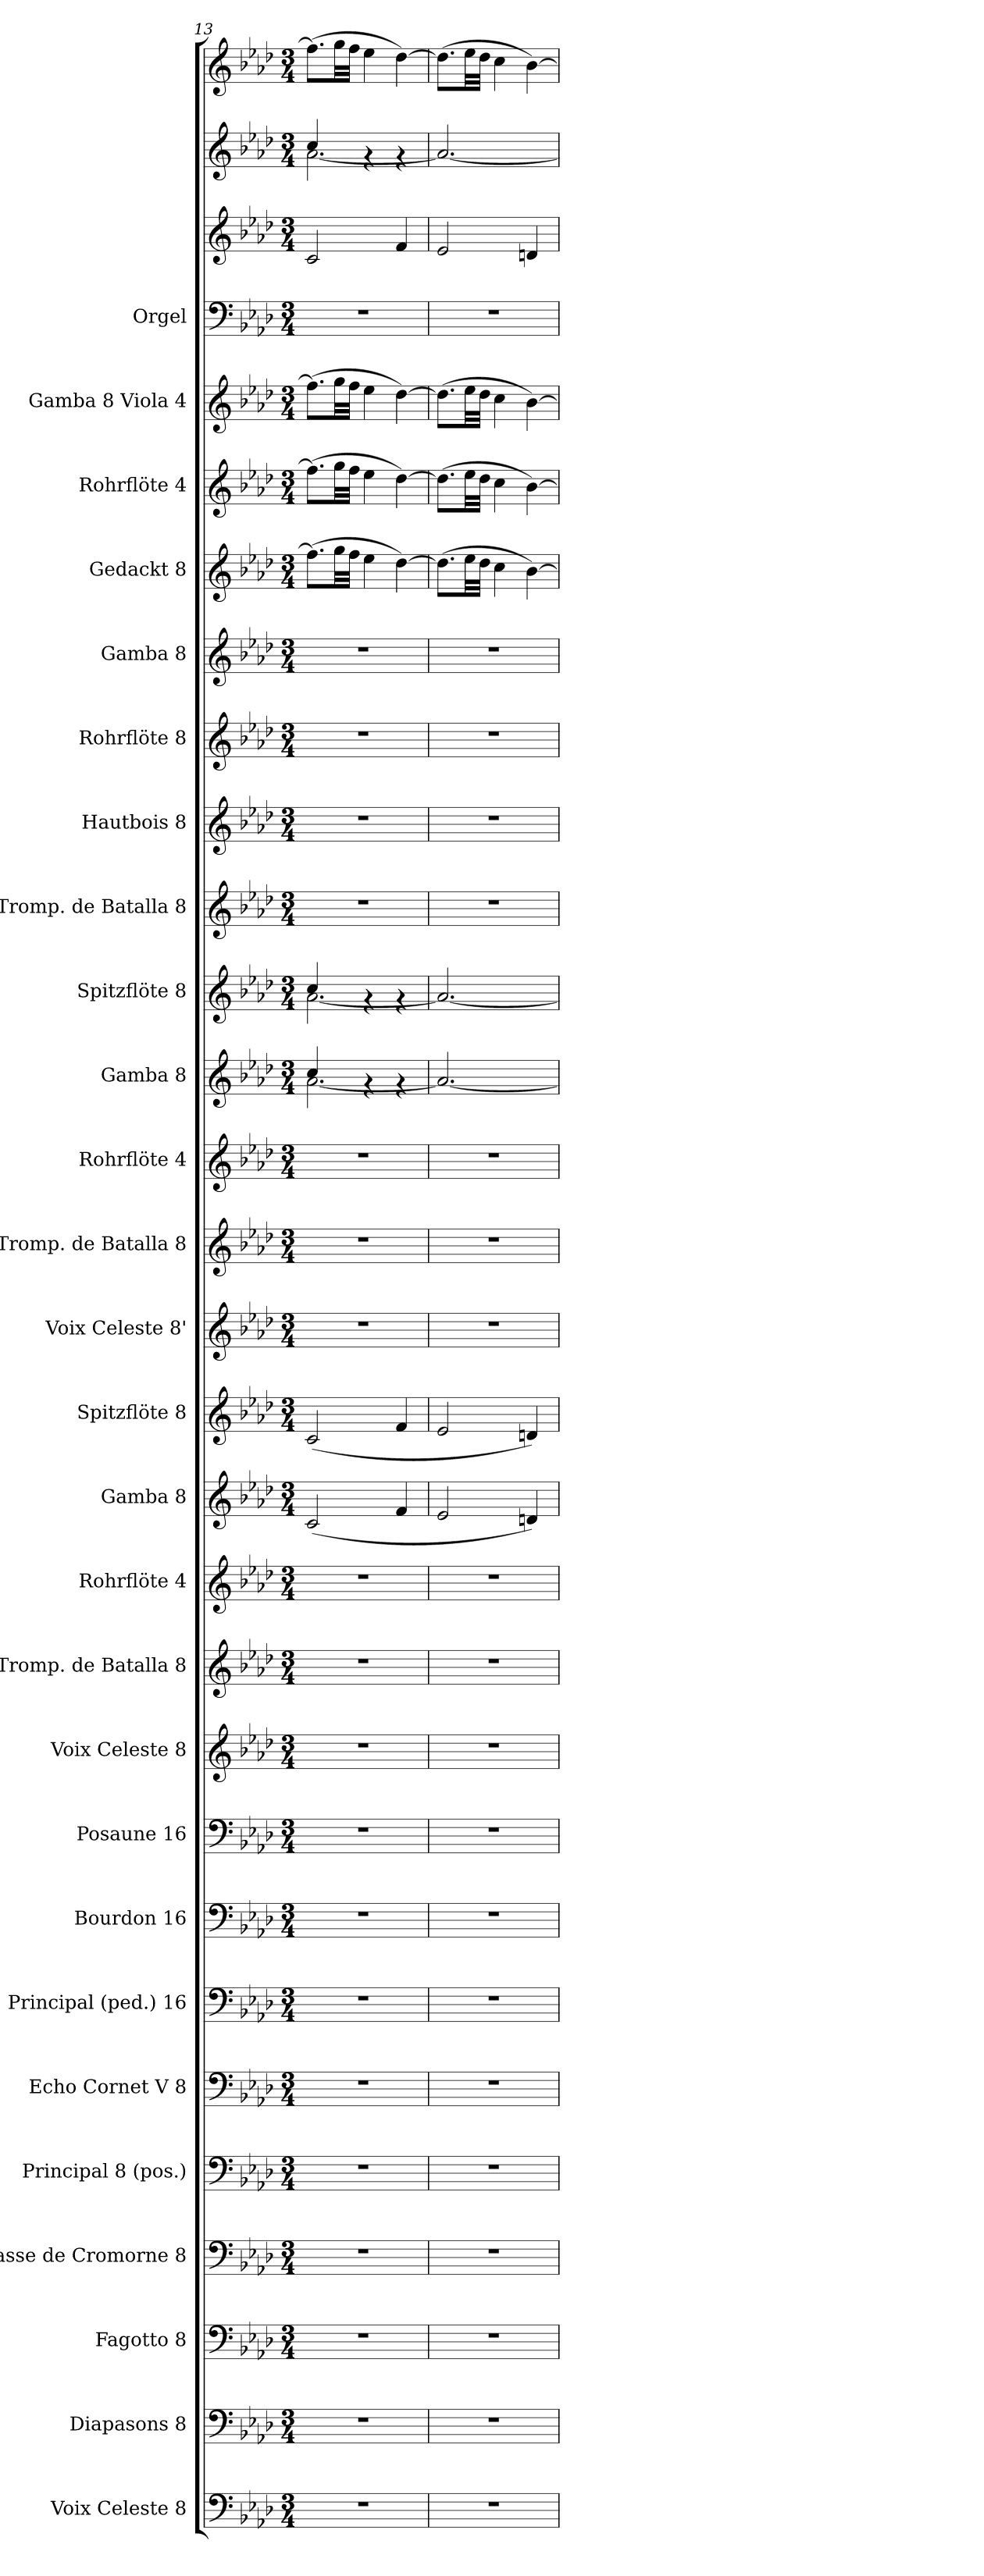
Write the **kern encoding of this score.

**kern	**kern	**kern	**kern	**kern	**kern	**kern	**kern	**kern	**kern	**kern	**kern	**kern	**kern	**kern	**kern	**kern	**kern	**kern	**kern	**kern	**kern	**kern	**kern	**kern	**kern	**kern	**kern	**kern	**kern
*part27	*part26	*part25	*part24	*part23	*part22	*part21	*part20	*part19	*part18	*part17	*part16	*part15	*part14	*part13	*part12	*part11	*part10	*part9	*part8	*part7	*part6	*part5	*part4	*part3	*part2	*part1	*part1	*part1	*part1
*staff30	*staff29	*staff28	*staff27	*staff26	*staff25	*staff24	*staff23	*staff22	*staff21	*staff20	*staff19	*staff18	*staff17	*staff16	*staff15	*staff14	*staff13	*staff12	*staff11	*staff10	*staff9	*staff8	*staff7	*staff6	*staff5	*staff4	*staff3	*staff2	*staff1
*I"Voix Celeste 8	*I"Diapasons 8	*I"Fagotto 8	*I"Basse de Cromorne 8	*I"Principal 8 (pos.)	*I"Echo Cornet V 8	*I"Principal (ped.) 16	*I"Bourdon 16	*I"Posaune 16	*I"Voix Celeste 8	*I"Tromp. de Batalla 8	*I"Rohrflöte 4	*I"Gamba 8	*I"Spitzflöte 8	*I"Voix Celeste 8'	*I"Tromp. de Batalla 8	*I"Rohrflöte 4	*I"Gamba 8	*I"Spitzflöte 8	*I"Tromp. de Batalla 8	*I"Hautbois 8	*I"Rohrflöte 8	*I"Gamba 8	*I"Gedackt 8	*I"Rohrflöte 4	*I"Gamba 8 Viola 4	*I"Orgel	*	*	*
!!LO:LB:g=z
*clefF4	*clefF4	*clefF4	*clefF4	*clefF4	*clefF4	*clefF4	*clefF4	*clefF4	*clefG2	*clefG2	*clefG2	*clefG2	*clefG2	*clefG2	*clefG2	*clefG2	*clefG2	*clefG2	*clefG2	*clefG2	*clefG2	*clefG2	*clefG2	*clefG2	*clefG2	*clefF4	*clefG2	*clefG2	*clefG2
*k[b-e-a-d-]	*k[b-e-a-d-]	*k[b-e-a-d-]	*k[b-e-a-d-]	*k[b-e-a-d-]	*k[b-e-a-d-]	*k[b-e-a-d-]	*k[b-e-a-d-]	*k[b-e-a-d-]	*k[b-e-a-d-]	*k[b-e-a-d-]	*k[b-e-a-d-]	*k[b-e-a-d-]	*k[b-e-a-d-]	*k[b-e-a-d-]	*k[b-e-a-d-]	*k[b-e-a-d-]	*k[b-e-a-d-]	*k[b-e-a-d-]	*k[b-e-a-d-]	*k[b-e-a-d-]	*k[b-e-a-d-]	*k[b-e-a-d-]	*k[b-e-a-d-]	*k[b-e-a-d-]	*k[b-e-a-d-]	*k[b-e-a-d-]	*k[b-e-a-d-]	*k[b-e-a-d-]	*k[b-e-a-d-]
*M3/4	*M3/4	*M3/4	*M3/4	*M3/4	*M3/4	*M3/4	*M3/4	*M3/4	*M3/4	*M3/4	*M3/4	*M3/4	*M3/4	*M3/4	*M3/4	*M3/4	*M3/4	*M3/4	*M3/4	*M3/4	*M3/4	*M3/4	*M3/4	*M3/4	*M3/4	*M3/4	*M3/4	*M3/4	*M3/4
=13	=13	=13	=13	=13	=13	=13	=13	=13	=13	=13	=13	=13	=13	=13	=13	=13	=13	=13	=13	=13	=13	=13	=13	=13	=13	=13	=13	=13	=13
*	*	*	*	*	*	*	*	*	*	*	*	*	*	*	*	*	*^	*^	*	*	*	*	*	*	*	*	*	*^	*
2.r	2.r	2.r	2.r	2.r	2.r	2.r	2.r	2.r	2.r	2.r	2.r	(<2c/	(<2c/	2.r	2.r	2.r	4cc/	[2.a-\	4cc/	[2.a-\	2.r	2.r	2.r	2.r	(>8.ff\L]	(>8.ff\L]	(>8.ff\L]	2.r	2c/	4cc/	[2.a-\	(>8.ff\L]
.	.	.	.	.	.	.	.	.	.	.	.	.	.	.	.	.	.	.	.	.	.	.	.	.	32gg\LL	32gg\LL	32gg\LL	.	.	.	.	32gg\LL
.	.	.	.	.	.	.	.	.	.	.	.	.	.	.	.	.	.	.	.	.	.	.	.	.	32ff\JJJ	32ff\JJJ	32ff\JJJ	.	.	.	.	32ff\JJJ
.	.	.	.	.	.	.	.	.	.	.	.	.	.	.	.	.	4rg	.	4rg	.	.	.	.	.	4ee-\	4ee-\	4ee-\	.	.	4rg	.	4ee-\
.	.	.	.	.	.	.	.	.	.	.	.	4f/	4f/	.	.	.	4rg	.	4rg	.	.	.	.	.	[4dd-\)	[4dd-\)	[4dd-\)	.	4f/	4rg	.	[4dd-\)
*	*	*	*	*	*	*	*	*	*	*	*	*	*	*	*	*	*v	*v	*	*	*	*	*	*	*	*	*	*	*	*v	*v	*
*	*	*	*	*	*	*	*	*	*	*	*	*	*	*	*	*	*	*v	*v	*	*	*	*	*	*	*	*	*	*	*
=14	=14	=14	=14	=14	=14	=14	=14	=14	=14	=14	=14	=14	=14	=14	=14	=14	=14	=14	=14	=14	=14	=14	=14	=14	=14	=14	=14	=14	=14
2.r	2.r	2.r	2.r	2.r	2.r	2.r	2.r	2.r	2.r	2.r	2.r	2e-/	2e-/	2.r	2.r	2.r	2.a-/_	2.a-/_	2.r	2.r	2.r	2.r	(>8.dd-\L]	(>8.dd-\L]	(>8.dd-\L]	2.r	2e-/	2.a-/_	(>8.dd-\L]
.	.	.	.	.	.	.	.	.	.	.	.	.	.	.	.	.	.	.	.	.	.	.	32ee-\LL	32ee-\LL	32ee-\LL	.	.	.	32ee-\LL
.	.	.	.	.	.	.	.	.	.	.	.	.	.	.	.	.	.	.	.	.	.	.	32dd-\JJJ	32dd-\JJJ	32dd-\JJJ	.	.	.	32dd-\JJJ
.	.	.	.	.	.	.	.	.	.	.	.	.	.	.	.	.	.	.	.	.	.	.	4cc\	4cc\	4cc\	.	.	.	4cc\
.	.	.	.	.	.	.	.	.	.	.	.	4dn/)	4dn/)	.	.	.	.	.	.	.	.	.	[4b-\)	[4b-\)	[4b-\)	.	4dn/	.	[4b-\)
=	=	=	=	=	=	=	=	=	=	=	=	=	=	=	=	=	=	=	=	=	=	=	=	=	=	=	=	=	=
*-	*-	*-	*-	*-	*-	*-	*-	*-	*-	*-	*-	*-	*-	*-	*-	*-	*-	*-	*-	*-	*-	*-	*-	*-	*-	*-	*-	*-	*-
